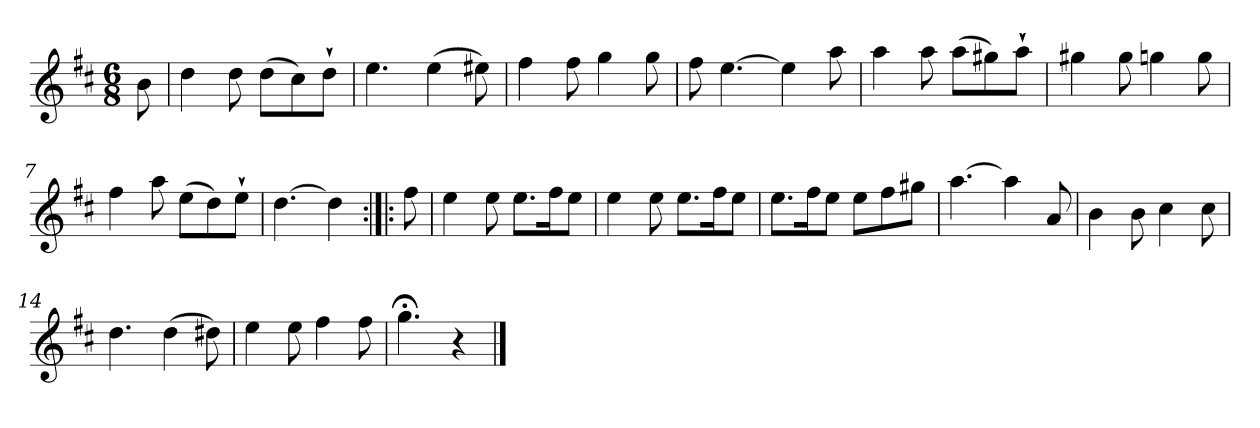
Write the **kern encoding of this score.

**kern
*part1
*staff1
*clefG2
*k[f#c#]
*D:
*M6/8
*MM104
=
8b
=1
4dd
8dd
(8dd\L
8cc#\)
8dd`\J
=2
4.ee
(4ee
8ee#X)
=3
4ff#
8ff#
4gg
8gg
=4
8ff#
[4.ee
4ee]
8aa
=5
4aa
8aa
(8aa\L
8gg#X\)
8aa`\J
=6
4gg#X
8gg#
4ggn
8gg
=7
4ff#
8aa
(8ee\L
8dd\)
8ee`\J
=8
[4.dd
4dd]
=:|!|:
8ff#
=9
4ee
8ee
8.ee\L
16ff#\K
8ee\J
=10
4ee
8ee
8.ee\L
16ff#\K
8ee\J
=11
8.ee\L
16ff#\K
8ee\J
8ee\L
8ff#\
8gg#X\J
=12
[4.aa
4aa]
8a
=13
4b
8b
4cc#
8cc#
=14
4.dd
(4dd
8dd#X)
=15
4ee
8ee
4ff#
8ff#
=16
4.gg;<
4r
==
*-
